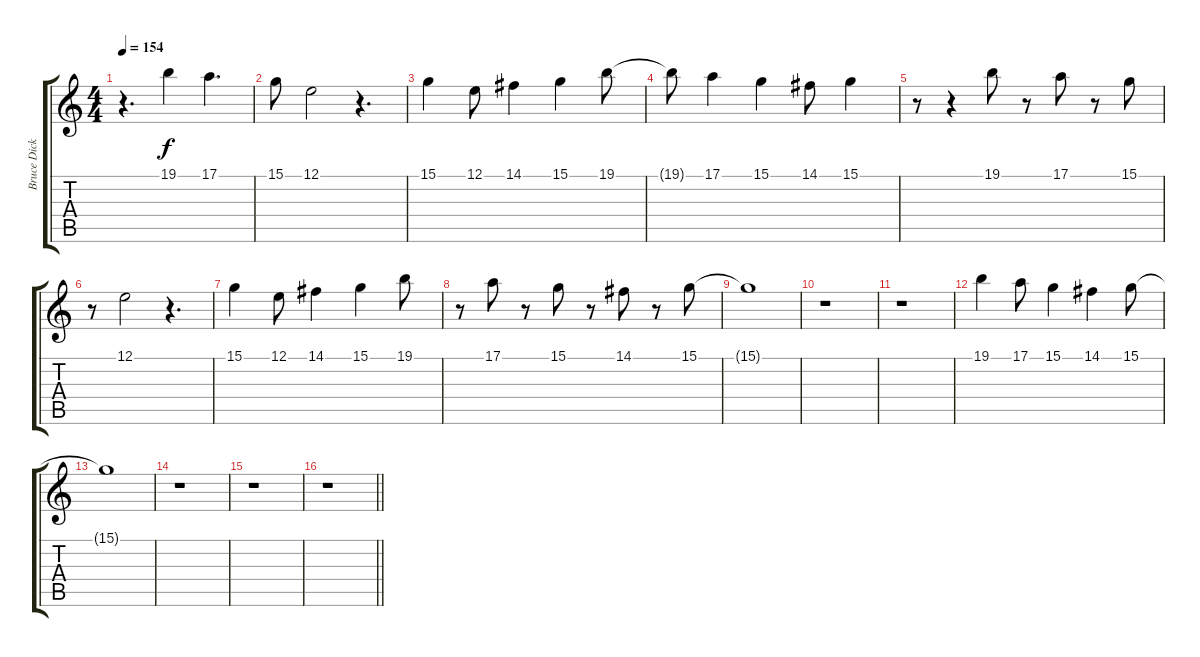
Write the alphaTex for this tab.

\track ("Bruce Dickinson" "Bruce Dick") {instrument lead6voice}
\staff {score tabs}
\tuning (E4 B3 G3 D3 A2 E2) {hide}
\ts (4 4)
\tempo 154
\clef g2
\ks c
r.4{d dy f} 19.1.4 17.1.4{d} |
15.1.8 12.1.2 r.4{d} |
15.1.4 12.1.8 14.1.4 15.1.4 19.1.8 |
19.1{t}.8 17.1.4 15.1.4 14.1.8 15.1.4 |
r.8 r.4 19.1.8 r.8 17.1.8 r.8 15.1.8 |
r.8 12.1.2 r.4{d} |
15.1.4 12.1.8 14.1.4 15.1.4 19.1.8 |
r.8 17.1.8 r.8 15.1.8 r.8 14.1.8 r.8 15.1.8 |
15.1{t}.1 |
r.1 |
r.1 |
19.1.4 17.1.8 15.1.4 14.1.4 15.1.8 |
15.1{t}.1 |
r.1 |
r.1 |
\barLineRight lightlight
r.1
